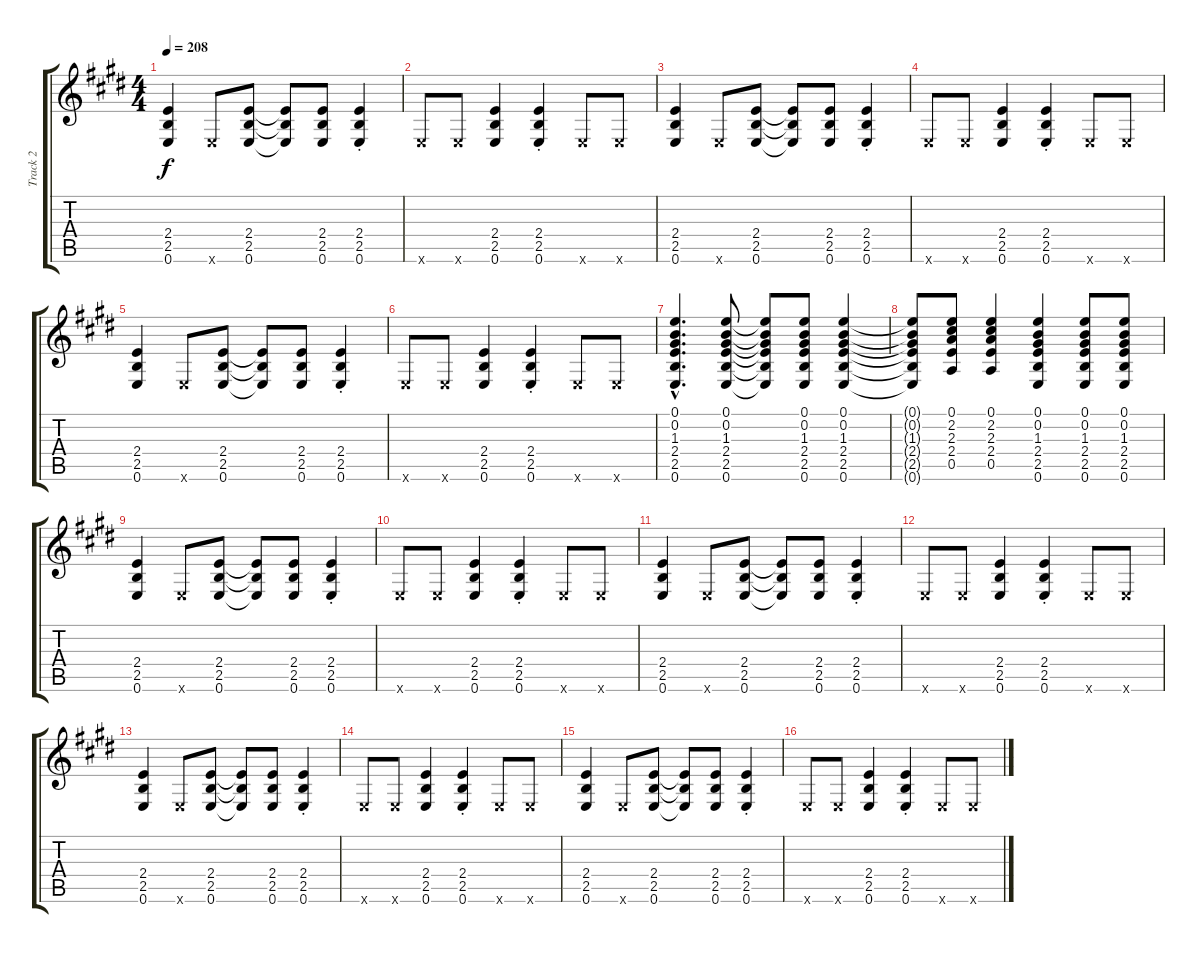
\track ("Track 2" "Track 2") {instrument distortionguitar}
\staff {score tabs}
\tuning (E4 B3 G3 D3 A2 E2) {hide}
\ts (4 4)
\tempo 208
\clef g2
\ks e
(2.4 2.5 0.6).4{dy f} 0.6{x}.8 (2.4 2.5 0.6).8 (2.4{t} 2.5{t} 0.6{t}).8 (2.4 2.5 0.6).8 (2.4{st} 2.5 0.6).4 |
0.6{x}.8 0.6{x}.8 (2.4 2.5 0.6).4 (2.4{st} 2.5 0.6).4 0.6{x}.8 0.6{x}.8 |
(2.4 2.5 0.6).4 0.6{x}.8 (2.4 2.5 0.6).8 (2.4{t} 2.5{t} 0.6{t}).8 (2.4 2.5 0.6).8 (2.4{st} 2.5 0.6).4 |
0.6{x}.8 0.6{x}.8 (2.4 2.5 0.6).4 (2.4{st} 2.5 0.6).4 0.6{x}.8 0.6{x}.8 |
(2.4 2.5 0.6).4 0.6{x}.8 (2.4 2.5 0.6).8 (2.4{t} 2.5{t} 0.6{t}).8 (2.4 2.5 0.6).8 (2.4{st} 2.5 0.6).4 |
0.6{x}.8 0.6{x}.8 (2.4 2.5 0.6).4 (2.4{st} 2.5 0.6).4 0.6{x}.8 0.6{x}.8 |
(0.1{hac} 0.2{hac} 1.3{hac} 2.4{hac} 2.5{hac} 0.6{hac}).4{d} (0.1 0.2 1.3 2.4 2.5 0.6).8 (0.1{t} 0.2{t} 1.3{t} 2.4{t} 2.5{t} 0.6{t}).8 (0.1 0.2 1.3 2.4 2.5 0.6).8 (0.1 0.2 1.3 2.4 2.5 0.6).4 |
(0.1{t} 0.2{t} 1.3{t} 2.4{t} 2.5{t} 0.6{t}).8 (0.1 2.2 2.3 2.4 0.5).8 (0.1 2.2 2.3 2.4 0.5).4 (0.1 0.2 1.3 2.4 2.5 0.6).4 (0.1 0.2 1.3 2.4 2.5 0.6).8 (0.1 0.2 1.3 2.4 2.5 0.6).8 |
(2.4 2.5 0.6).4 0.6{x}.8 (2.4 2.5 0.6).8 (2.4{t} 2.5{t} 0.6{t}).8 (2.4 2.5 0.6).8 (2.4{st} 2.5 0.6).4 |
0.6{x}.8 0.6{x}.8 (2.4 2.5 0.6).4 (2.4{st} 2.5 0.6).4 0.6{x}.8 0.6{x}.8 |
(2.4 2.5 0.6).4 0.6{x}.8 (2.4 2.5 0.6).8 (2.4{t} 2.5{t} 0.6{t}).8 (2.4 2.5 0.6).8 (2.4{st} 2.5 0.6).4 |
0.6{x}.8 0.6{x}.8 (2.4 2.5 0.6).4 (2.4{st} 2.5 0.6).4 0.6{x}.8 0.6{x}.8 |
(2.4 2.5 0.6).4 0.6{x}.8 (2.4 2.5 0.6).8 (2.4{t} 2.5{t} 0.6{t}).8 (2.4 2.5 0.6).8 (2.4{st} 2.5 0.6).4 |
0.6{x}.8 0.6{x}.8 (2.4 2.5 0.6).4 (2.4{st} 2.5 0.6).4 0.6{x}.8 0.6{x}.8 |
(2.4 2.5 0.6).4 0.6{x}.8 (2.4 2.5 0.6).8 (2.4{t} 2.5{t} 0.6{t}).8 (2.4 2.5 0.6).8 (2.4{st} 2.5 0.6).4 |
0.6{x}.8 0.6{x}.8 (2.4 2.5 0.6).4 (2.4{st} 2.5 0.6).4 0.6{x}.8 0.6{x}.8
